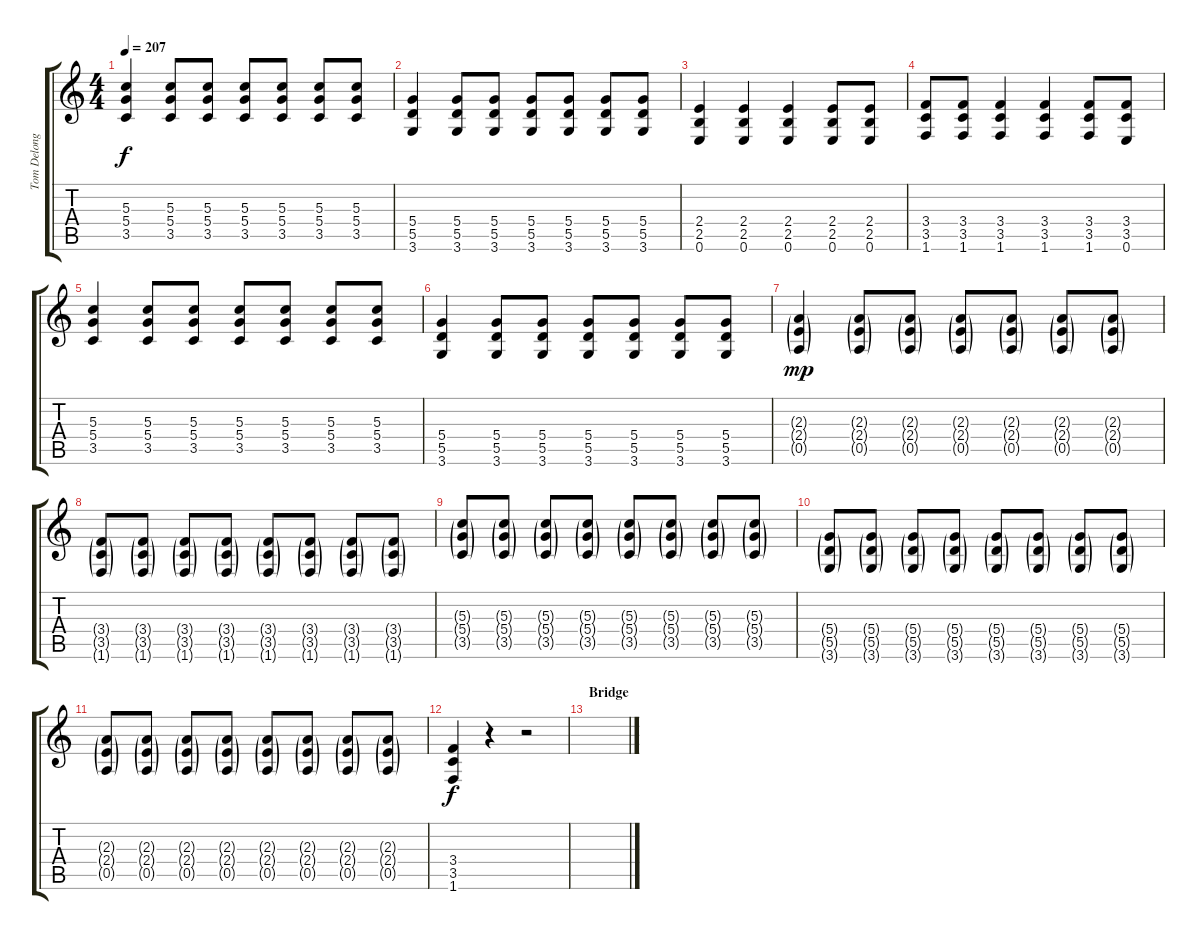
\track ("Tom Delong (Distortion 2)" "Tom Delong") {instrument distortionguitar}
\staff {score tabs}
\tuning (E4 B3 G3 D3 A2 E2) {hide}
\ts (4 4)
\tempo 207
\clef g2
\ks c
(5.3 5.4 3.5).4{dy f} (5.3 5.4 3.5).8 (5.3 5.4 3.5).8 (5.3 5.4 3.5).8 (5.3 5.4 3.5).8 (5.3 5.4 3.5).8 (5.3 5.4 3.5).8 |
(5.4 5.5 3.6).4 (5.4 5.5 3.6).8 (5.4 5.5 3.6).8 (5.4 5.5 3.6).8 (5.4 5.5 3.6).8 (5.4 5.5 3.6).8 (5.4 5.5 3.6).8 |
(2.4 2.5 0.6).4 (2.4 2.5 0.6).4 (2.4 2.5 0.6).4 (2.4 2.5 0.6).8 (2.4 2.5 0.6).8 |
(3.4 3.5 1.6).8 (3.4 3.5 1.6).8 (3.4 3.5 1.6).4 (3.4 3.5 1.6).4 (3.4 3.5 1.6).8 (3.4 3.5 0.6).8 |
(5.3 5.4 3.5).4 (5.3 5.4 3.5).8 (5.3 5.4 3.5).8 (5.3 5.4 3.5).8 (5.3 5.4 3.5).8 (5.3 5.4 3.5).8 (5.3 5.4 3.5).8 |
(5.4 5.5 3.6).4 (5.4 5.5 3.6).8 (5.4 5.5 3.6).8 (5.4 5.5 3.6).8 (5.4 5.5 3.6).8 (5.4 5.5 3.6).8 (5.4 5.5 3.6).8 |
(2.3{g} 2.4{g} 0.5{g}).4{dy mp} (2.3{g} 2.4{g} 0.5{g}).8 (2.3{g} 2.4{g} 0.5{g}).8 (2.3{g} 2.4{g} 0.5{g}).8 (2.3{g} 2.4{g} 0.5{g}).8 (2.3{g} 2.4{g} 0.5{g}).8 (2.3{g} 2.4{g} 0.5{g}).8 |
(3.4{g} 3.5{g} 1.6{g}).8 (3.4{g} 3.5{g} 1.6{g}).8 (3.4{g} 3.5{g} 1.6{g}).8 (3.4{g} 3.5{g} 1.6{g}).8 (3.4{g} 3.5{g} 1.6{g}).8 (3.4{g} 3.5{g} 1.6{g}).8 (3.4{g} 3.5{g} 1.6{g}).8 (3.4{g} 3.5{g} 1.6{g}).8 |
(5.3{g} 5.4{g} 3.5{g}).8 (5.3{g} 5.4{g} 3.5{g}).8 (5.3{g} 5.4{g} 3.5{g}).8 (5.3{g} 5.4{g} 3.5{g}).8 (5.3{g} 5.4{g} 3.5{g}).8 (5.3{g} 5.4{g} 3.5{g}).8 (5.3{g} 5.4{g} 3.5{g}).8 (5.3{g} 5.4{g} 3.5{g}).8 |
(5.4{g} 5.5{g} 3.6{g}).8 (5.4{g} 5.5{g} 3.6{g}).8 (5.4{g} 5.5{g} 3.6{g}).8 (5.4{g} 5.5{g} 3.6{g}).8 (5.4{g} 5.5{g} 3.6{g}).8 (5.4{g} 5.5{g} 3.6{g}).8 (5.4{g} 5.5{g} 3.6{g}).8 (5.4{g} 5.5{g} 3.6{g}).8 |
(2.3{g} 2.4{g} 0.5{g}).8 (2.3{g} 2.4{g} 0.5{g}).8 (2.3{g} 2.4{g} 0.5{g}).8 (2.3{g} 2.4{g} 0.5{g}).8 (2.3{g} 2.4{g} 0.5{g}).8 (2.3{g} 2.4{g} 0.5{g}).8 (2.3{g} 2.4{g} 0.5{g}).8 (2.3{g} 2.4{g} 0.5{g}).8 |
(3.4 3.5 1.6).4{dy f} r.4 r.2 |
\section ("" "Bridge")
